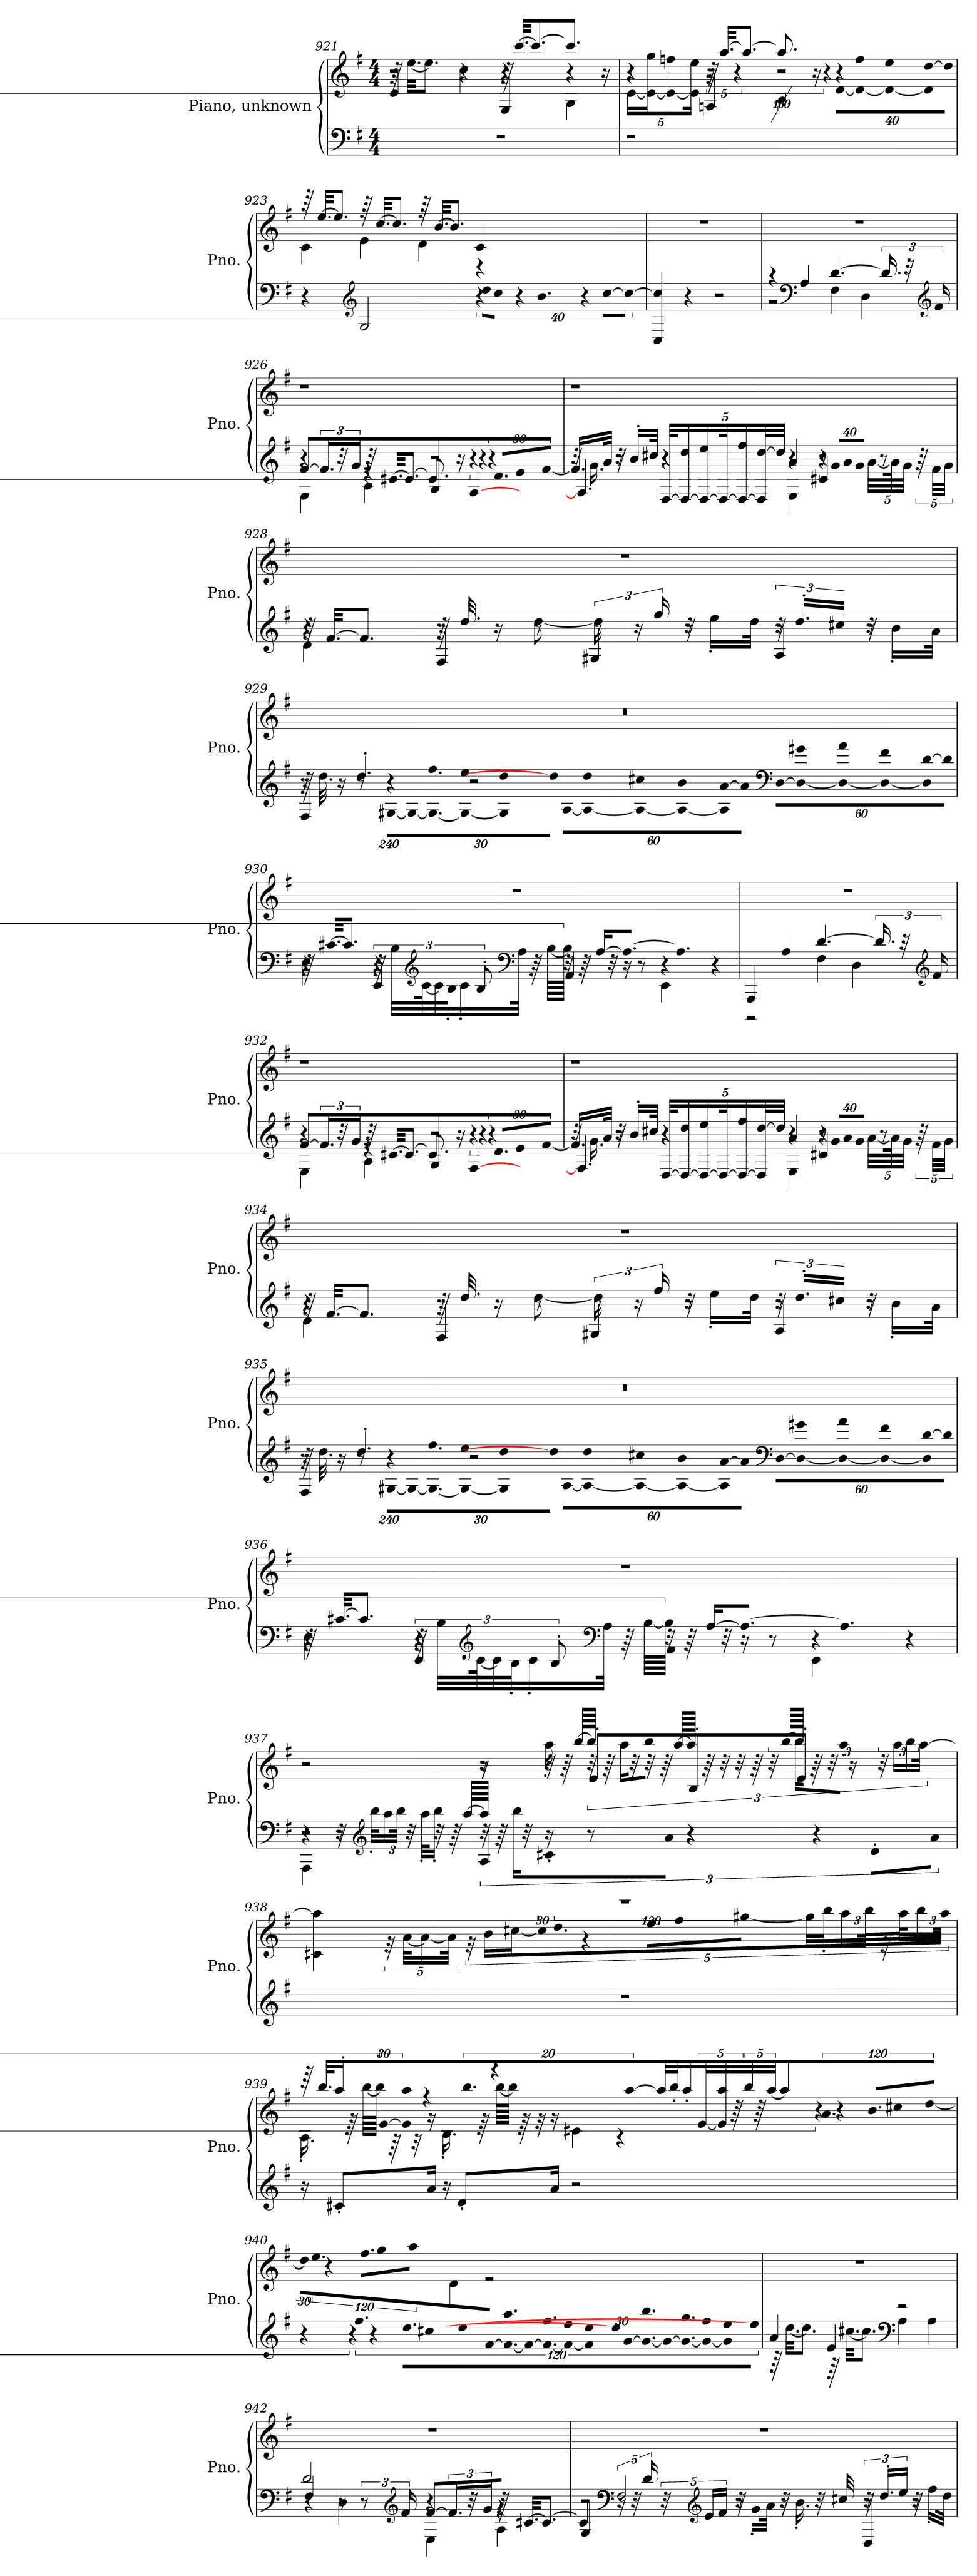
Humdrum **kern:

**kern	**kern
*part1	*part1
*staff2	*staff1
*I"Piano, unknown	*
*I'Pno.	*
!!LO:LB:g=z
*clefF4	*clefG2
*k[f#]	*k[f#]
*M4/4	*M4/4
=921	=921
*	*^
*	*	*^
1r	2r	64r	4c/
.	.	[32.ee\KKL	.
.	.	8.ee\J]	.
.	.	4cc\	4r
.	64r	4r	4E/
.	[32.ccc/KKL	.	.
.	8.ccc/_	.	.
.	8.ccc/J]	4G\	4r
.	16r	.	.
=922	=922	=922	=922
1r	4r	[20c\LL	4r
.	.	20c\_ 20gg\J	.
.	.	10c\_ 10ffn\	.
.	.	20c\] 20ee\Jk	.
.	64r	20r	4Fn/
.	[32.aa/KKL	.	.
.	.	5r	.
.	8.aa/J_	.	.
!	!	!LO:N:vis=8.	!
.	8.aa/]	640%137A\	2r
.	16r	.	.
!	!	!LO:N:vis=32	!
.	.	640%23r	.
!	!	!LO:N:vis=32	!
.	4r	[640%23d\KLL	.
!	!	!LO:N:vis=16	!
.	.	1920%137d\_ 1920%137ff\	.
!	!	!LO:N:vis=16	!
.	.	1920%137d\_ 1920%137ee\	.
!	!	!LO:N:vis=32	!
.	.	640%23d\] [640%23dd\L	.
!	!	!LO:N:vis=32	!
.	.	640%23dd\JJJ]	.
1920ryy	1920ryy	.	1920ryy
*	*	*v	*v
!!LO:LB:g=z
=923	=923	=923
4r	64r	4c\
.	[32.ee/KKL	.
.	8.ee/J]	.
*clefG2	*	*
2G/	64r	4e\
.	[32.cc/KKL	.
.	8.cc/J]	.
.	64r	4d\
.	[32.b/KKL	.
.	8.b/J]	.
!LO:N:vis=64	!	!
960%17r	4c/	4r
!LO:N:vis=32	!	!
640%23dd\LLL	.	.
!LO:N:vis=64	!	!
960%17cc\JJJk	.	.
!LO:N:vis=128	!	!
1920%17r	.	.
!LO:N:vis=64.	!	!
640%17b\	.	.
1920ryy	.	.
!LO:N:vis=128	!	!
1920%17r	.	.
!LO:N:vis=256	!	!
[1920%17cc\KKKKL	.	.
8cc\J_	.	.
*	*v	*v
=924	=924
4C/ 4cc/]	1r
4r	.
2r	.
=925	=925
*^	*
4r	2r	1r
*clefF4	*	*
4A/	.	.
[4.d/	4F#\	.
.	4D\	.
24.d/]	.	.
48r	.	.
*clefG2	*	*
24f#/	.	.
!!LO:LB:g=z
=926	=926	=926
*	*^	*
[8f#/L	4E\	4r	1r
24.f#/Jk]	.	.	.
48r	.	.	.
24g/	.	.	.
4r	4A\	64r	.
.	.	[32.c#X/KKL	.
.	.	8.c#/J_	.
4G/	2r	8.c#/]	.
.	.	16r	.
!LO:N:vis=32	!	!	!
640%23r	.	[4F#/	.
!LO:N:vis=32	!	!	!
640%23r	.	.	.
!LO:N:vis=64	!	!	!
960%17r	.	.	.
!LO:N:vis=32.	!	!	!
1920%103d/KLL	.	.	.
!LO:N:vis=16	!	!	!
1920%137e/	.	.	.
!LO:N:vis=32	!	!	!
[640%23f#/JJk	.	.	.
.	1920ryy	1920ryy	1920ryy
!!LO:PB:g=z
=927	=927	=927	=927
16.f#/LL]	32r	4F#/]	1r
.	16.g'\	.	.
32a/JJk	.	.	.
32r	8r	.	.
16b'/LL	.	.	.
32cc#X/JJk	.	.	.
*Xbrackettup	*	*	*
[40D/KLL	4r	4r	.
20D/_ 20dd/	.	.	.
20D/_ 20ee/	.	.	.
40D/K_	.	.	.
20D/_ 20ff#/	.	.	.
40D/] [40dd/L	.	.	.
40dd/JJJ]	.	.	.
4a/	4E\	4r	.
*brackettup	*	*	*
!LO:N:vis=64	!	!	!
960%17r	8r	4c#X/	.
!LO:N:vis=32	!	!	!
640%23g/LLL	.	.	.
!LO:N:vis=32	!	!	!
640%23a/	.	.	.
!LO:N:vis=32	!	!	!
640%23g/JJJ	.	.	.
.	[40a\LLL	.	.
8r	.	.	.
.	80a\K]	.	.
.	40g\JJJ	.	.
.	80r	.	.
.	40f#\LLL	.	.
.	40g\JJJ	.	.
.	1920ryy	1920ryy	1920ryy
!!LO:LB:g=z
=928	=928	=928	=928
64r	4d\	4r	1r
[32.f#/KKL	.	.	.
8.f#/J]	.	.	.
64r	8r	4F#/	.
32.dd/	.	.	.
16r	.	.	.
8r	[8dd\	.	.
12r	16dd\]	4G#X/	.
.	16r	.	.
24ff#/	.	.	.
8r	32r	.	.
.	16ee'\LL	.	.
.	32dd\JJk	.	.
48r	8r	4A/	.
24.dd'/LL	.	.	.
24cc#X/JJ	.	.	.
8r	32r	.	.
.	16b'\LL	.	.
.	32a\JJk	.	.
!!LO:LB:g=z
=929	=929	=929	=929
8r	64r	4F#/	1r
.	32.dd\	.	.
.	16r	.	.
4.dd'/	8r	.	.
*	*Xbrackettup	*	*
!	!LO:N:vis=16	!	!
.	[1920%137G#X\LL	4r	.
!	!LO:N:vis=64	!	!
.	960%17G#\KL_	.	.
!	!LO:N:vis=32.	!	!
.	1920%103G#\_ 1920%103ff#\J	.	.
!	!LO:N:vis=16	!	!
.	1920%137G#\_ 1920%137ee\	.	.
!	!LO:N:vis=64	!	!
.	960%17G#\] [960%17dd\LL	.	.
.	1920ryy	.	.
!	!LO:N:vis=64	!	!
.	960%17dd\JJJJ]	.	.
!	!LO:N:vis=32	!	!
2r	[1920%53A\KLL	2r	.
!	!LO:N:vis=16	!	!
.	1920%107A\_ 1920%107dd\	.	.
!	!LO:N:vis=16	!	!
.	1920%107A\_ 1920%107cc#X\	.	.
!	!LO:N:vis=16	!	!
.	1920%107A\_ 1920%107b\	.	.
!	!LO:N:vis=32	!	!
.	1920%53A\] [1920%53a\L	.	.
!	!LO:N:vis=32	!	!
.	1920%53a\JJJ]	.	.
*clefF4	*	*	*
!	!LO:N:vis=32	!	!
.	[1920%53D\KLL	.	.
!	!LO:N:vis=16	!	!
.	1920%107D\_ 1920%107g#X\	.	.
!	!LO:N:vis=16	!	!
.	1920%107D\_ 1920%107a\	.	.
!	!LO:N:vis=16	!	!
.	1920%107D\_ 1920%107f#\	.	.
!	!LO:N:vis=32	!	!
.	1920%53D\] [1920%53d\L	.	.
!	!LO:N:vis=32	!	!
.	1920%53d\JJJ]	.	.
!!LO:LB:g=z
=930	=930	=930	=930
64r	4E\	4r	1r
[32.c#X/KKL	.	.	.
8.c#/J]	.	.	.
*brackettup	*	*	*
6r	64r	4EE/	.
.	32B\LLL	.	.
*clefG2	*	*	*
.	[64c#\K	.	.
.	32c#\]	.	.
.	32B'\J	.	.
.	16c#'\	.	.
12B'/	.	.	.
*clefF4	*	*	*
.	32A\JJk	.	.
.	64r	.	.
.	[64B\LLLL	.	.
48r	64B\JJJJ]	4AA/	.
.	64r	.	.
[24A/KL	.	.	.
.	32r	.	.
8.A/J_	16r	.	.
.	8r	.	.
8.A/]	4EE\	4r	.
16r	.	.	.
*	*v	*v	*
=931	=931	=931
4AAA/	2r	1r
4A/	.	.
[4.d/	4F#\	.
.	4D\	.
24.d/]	.	.
48r	.	.
*clefG2	*	*
24f#/	.	.
!!LO:LB:g=z
=932	=932	=932
*	*^	*
[8f#/L	4E\	4r	1r
24.f#/Jk]	.	.	.
48r	.	.	.
24g/	.	.	.
4r	4A\	64r	.
.	.	[32.c#X/KKL	.
.	.	8.c#/J_	.
4G/	2r	8.c#/]	.
.	.	16r	.
!LO:N:vis=32	!	!	!
640%23r	.	[4F#/	.
!LO:N:vis=32	!	!	!
640%23r	.	.	.
!LO:N:vis=64	!	!	!
960%17r	.	.	.
!LO:N:vis=32.	!	!	!
1920%103d/KLL	.	.	.
!LO:N:vis=16	!	!	!
1920%137e/	.	.	.
!LO:N:vis=32	!	!	!
[640%23f#/JJk	.	.	.
.	1920ryy	1920ryy	1920ryy
!!LO:LB:g=z
=933	=933	=933	=933
16.f#/LL]	32r	4F#/]	1r
.	16.g'\	.	.
32a/JJk	.	.	.
32r	8r	.	.
16b'/LL	.	.	.
32cc#X/JJk	.	.	.
*Xbrackettup	*	*	*
[40D/KLL	4r	4r	.
20D/_ 20dd/	.	.	.
20D/_ 20ee/	.	.	.
40D/K_	.	.	.
20D/_ 20ff#/	.	.	.
40D/] [40dd/L	.	.	.
40dd/JJJ]	.	.	.
4a/	4E\	4r	.
*brackettup	*	*	*
!LO:N:vis=64	!	!	!
960%17r	8r	4c#X/	.
!LO:N:vis=32	!	!	!
640%23g/LLL	.	.	.
!LO:N:vis=32	!	!	!
640%23a/	.	.	.
!LO:N:vis=32	!	!	!
640%23g/JJJ	.	.	.
.	[40a\LLL	.	.
8r	.	.	.
.	80a\K]	.	.
.	40g\JJJ	.	.
.	80r	.	.
.	40f#\LLL	.	.
.	40g\JJJ	.	.
.	1920ryy	1920ryy	1920ryy
!!LO:PB:g=z
=934	=934	=934	=934
64r	4d\	4r	1r
[32.f#/KKL	.	.	.
8.f#/J]	.	.	.
64r	8r	4F#/	.
32.dd/	.	.	.
16r	.	.	.
8r	[8dd\	.	.
12r	16dd\]	4G#X/	.
.	16r	.	.
24ff#/	.	.	.
8r	32r	.	.
.	16ee'\LL	.	.
.	32dd\JJk	.	.
48r	8r	4A/	.
24.dd'/LL	.	.	.
24cc#X/JJ	.	.	.
8r	32r	.	.
.	16b'\LL	.	.
.	32a\JJk	.	.
!!LO:LB:g=z
=935	=935	=935	=935
8r	64r	4F#/	1r
.	32.dd\	.	.
.	16r	.	.
4.dd'/	8r	.	.
*	*Xbrackettup	*	*
!	!LO:N:vis=16	!	!
.	[1920%137G#X\LL	4r	.
!	!LO:N:vis=64	!	!
.	960%17G#\KL_	.	.
!	!LO:N:vis=32.	!	!
.	1920%103G#\_ 1920%103ff#\J	.	.
!	!LO:N:vis=16	!	!
.	1920%137G#\_ 1920%137ee\	.	.
!	!LO:N:vis=64	!	!
.	960%17G#\] [960%17dd\LL	.	.
.	1920ryy	.	.
!	!LO:N:vis=64	!	!
.	960%17dd\JJJJ]	.	.
!	!LO:N:vis=32	!	!
2r	[1920%53A\KLL	2r	.
!	!LO:N:vis=16	!	!
.	1920%107A\_ 1920%107dd\	.	.
!	!LO:N:vis=16	!	!
.	1920%107A\_ 1920%107cc#X\	.	.
!	!LO:N:vis=16	!	!
.	1920%107A\_ 1920%107b\	.	.
!	!LO:N:vis=32	!	!
.	1920%53A\] [1920%53a\L	.	.
!	!LO:N:vis=32	!	!
.	1920%53a\JJJ]	.	.
*clefF4	*	*	*
!	!LO:N:vis=32	!	!
.	[1920%53D\KLL	.	.
!	!LO:N:vis=16	!	!
.	1920%107D\_ 1920%107g#X\	.	.
!	!LO:N:vis=16	!	!
.	1920%107D\_ 1920%107a\	.	.
!	!LO:N:vis=16	!	!
.	1920%107D\_ 1920%107f#\	.	.
!	!LO:N:vis=32	!	!
.	1920%53D\] [1920%53d\L	.	.
!	!LO:N:vis=32	!	!
.	1920%53d\JJJ]	.	.
!!LO:LB:g=z
=936	=936	=936	=936
64r	4E\	4r	1r
[32.c#X/KKL	.	.	.
8.c#/J]	.	.	.
*brackettup	*	*	*
6r	64r	4EE/	.
.	32B\LLL	.	.
*clefG2	*	*	*
.	[64c#\K	.	.
.	32c#\]	.	.
.	32B'\J	.	.
.	16c#'\	.	.
12B'/	.	.	.
*clefF4	*	*	*
.	32A\JJk	.	.
.	64r	.	.
.	[64B\LLLL	.	.
48r	64B\JJJJ]	4AA/	.
.	64r	.	.
[24A/KL	.	.	.
.	32r	.	.
8.A/J_	16r	.	.
.	8r	.	.
8.A/]	4EE\	4r	.
16r	.	.	.
!!LO:LB:g=z
=937	=937	=937	=937
*	*	*	*^
*	*	*	*	*^
4r	4AAA\	2r	2r	2r	2r
8r	32r	.	.	.	.
*clefG2	*	*	*	*	*
.	32bb'\KLL	.	.	.	.
*	*Xbrackettup	*	*	*	*
.	24aa\	.	.	.	.
.	48bb\JJk	.	.	.	.
16r	32r	.	.	.	.
.	32aa'\KLL	.	.	.	.
32r	16bb'\JJ	.	.	.	.
64r	.	.	.	.	.
[64aa/LLLL	.	.	.	.	.
*	*brackettup	*	*	*	*
64aa/JJJJ]	48r	4A'/	16r	16r	8r
64r	.	.	.	.	.
.	24bb\KL	.	.	.	.
32r	.	.	.	.	.
16r	8c#X'\	.	32r	16aa'\	.
.	.	.	64r	.	.
.	.	.	[64bb/LLLL	.	.
8r	.	.	64bb/JJJJ]	48r	8e'/L
.	.	.	64r	.	.
.	.	.	.	24aa\LL	.
.	.	.	32r	.	.
.	16a\Jk	.	32r	16bb'\JJ	.
.	.	.	64r	.	.
.	.	.	[64aa/LLLL	.	.
4r	16r	4r	64aa/JJJJ]	48r	8B'/
.	.	.	64r	.	.
.	.	.	.	24bb\LL	.
.	.	.	32r	.	.
.	8d'\L	.	32r	16aa'\JJ	.
.	.	.	64r	.	.
.	.	.	[64bb/LLLL	.	.
.	.	.	64bb/JJJJ]	48r	8e'/J
.	.	.	64r	.	.
.	.	.	.	24aa\LL	.
.	.	.	32r	.	.
*	*	*	*	*Xbrackettup	*
.	16a\Jk	.	16r	24bb\	.
.	.	.	.	[48aa\JJk	.
*v	*v	*v	*	*	*
*	*	*v	*v
!!LO:LB:g=z
=938	=938	=938
1r	1r	4c#X\ 4aa\]
*	*	*brackettup
.	.	40r
.	.	[40a\KLL
.	.	20a\_
.	.	40a\JJk]
.	.	40r
.	.	20b\LL
.	.	[20cc#X\
!	!	!LO:N:vis=64
.	.	960%17cc#\KL]
!	!	!LO:N:vis=32.
.	.	1920%103dd\JJJ
!	!	!LO:N:vis=64
.	.	960%17r
!	!	!LO:N:vis=32.
.	.	1920%103ee\KLL
!	!	!LO:N:vis=16
.	.	1920%137ff#\
!	!	!LO:N:vis=32
.	.	[640%23gg#X\JJk
.	.	32gg#\LLL]
.	.	32bb'\J
*	*	*Xbrackettup
.	.	24aa\
.	.	48bb\JJk
.	.	32r
.	.	32aa'\KLL
.	.	24bb\
.	.	48aa\JJk
!!LO:LB:g=z	!!
=939	=939	=939
16r	64r	16.A'\
.	32.bb/KLL	.
8c#X'/L	16aa'/	.
.	.	64r
.	.	[64bb\LLLL
*	*brackettup	*
!	!LO:N:vis=64	!
.	[960%17e/KL	64bb\JJJJ]
.	.	64r
!	!LO:N:vis=32	!
.	640%23e/] 640%23aa/JJJ	.
.	.	32r
!	!LO:N:vis=128	!
.	1920%17r	.
!	!LO:N:vis=64.	!
16a/Jk	640%17bb/	16r
!	!LO:N:vis=64	!
.	960%17r	.
.	1920ryy	.
!	!LO:N:vis=64	!
.	[960%17aa/	.
16r	32aa/LLL]	16.B'\
.	32bb'/J	.
8d'/L	16aa'/	.
.	.	64r
.	.	[64bb\LLLL
.	[40e/L	64bb\JJJJ]
.	.	64r
.	40e/] 40aa/JJJ	.
.	.	32r
.	80r	.
16a/Jk	40bb/	16r
.	80r	.
.	[40aa/	.
2r	4aa/]	4c#X\
!	!LO:N:vis=64	!
.	960%17r	4r
!	!LO:N:vis=32.	!
.	1920%103a/	.
!	!LO:N:vis=64	!
.	960%17r	.
!	!LO:N:vis=32.	!
.	1920%103b/KLL	.
!	!LO:N:vis=16	!
.	1920%137cc#X/	.
!	!LO:N:vis=32	!
.	[640%23dd/JJk	.
*	*v	*v
!!LO:PB:g=z
=940	=940
!	!LO:N:vis=64
4r	960%17dd\KLLL]
!	!LO:N:vis=32.
.	1920%103ee\JJJ
!	!LO:N:vis=64
.	960%17r
!	!LO:N:vis=32.
.	1920%103ff#\KLL
!	!LO:N:vis=16
.	1920%137gg\
!	!LO:N:vis=32
.	640%23aa\JJk
!LO:N:vis=64	!
960%17r	4d/
!LO:N:vis=32.	!
1920%103ff#\	.
!LO:N:vis=64	!
960%17r	.
!LO:N:vis=32.	!
1920%103dd\KLL	.
!LO:N:vis=16	!
1920%137cc#X\	.
!LO:N:vis=32	!
640%23dd\L	.
*Xbrackettup	*
!LO:N:vis=64	!
[960%17f#\K	2r
!LO:N:vis=32.	!
1920%103f#\_ 1920%103aa\	.
!LO:N:vis=64	!
960%17f#\K_	.
!LO:N:vis=32.	!
1920%103f#\_ 1920%103ff#\J	.
!LO:N:vis=16	!
1920%137f#\_ 1920%137ee\	.
!LO:N:vis=64	!
960%17f#\] [960%17dd\LL	.
1920ryy	.
!LO:N:vis=64	!
960%17dd\]	.
!LO:N:vis=64	!
[960%17g\J	.
!LO:N:vis=32.	!
1920%103g\_ 1920%103bb\	.
!LO:N:vis=64	!
960%17g\K_	.
!LO:N:vis=32.	!
1920%103g\_ 1920%103gg\J	.
!LO:N:vis=16	!
1920%137g\_ 1920%137ff#\	.
!LO:N:vis=64	!
960%17g\] [960%17ee\LL	.
1920ryy	.
!LO:N:vis=64	!
960%17ee\JJJJ]	.
!!LO:LB:g=z
=941	=941
*^	*
4a/	64r	1r
.	[32.dd\KKL	.
.	8.dd\J]	.
4e/	64r	.
.	[32.cc#X\KKL	.
.	8.cc#\J]	.
*clefF4	*	*
2r	4A\	.
.	4A\	.
=942	=942	=942
*	*^	*
4F#/	4r	2d/	1r
8r	4D\	.	.
*brackettup	*	*	*
12r	.	.	.
*clefG2	*	*	*
24f#/	.	.	.
[8f#/L	4E\	4r	.
24.f#/Jk]	.	.	.
48r	.	.	.
24g/	.	.	.
4r	4A\	64r	.
.	.	[32.c#X/KKL	.
.	.	8.c#/J_	.
!!LO:LB:g=z
=943	=943	=943	=943
4G/	2r	4c#/]	1r
*clefF4	*	*	*
20r	.	2F#/	.
40r	.	.	.
20d/	.	.	.
40r	.	.	.
*clefG2	*	*	*
20e/LL	.	.	.
20f#/JJ	.	.	.
8r	32r	.	.
.	16g'\LL	.	.
.	32a\JJk	.	.
16r	32r	.	.
.	16.b'\	.	.
32r	.	.	.
32cc#X/	.	.	.
48r	8r	4D/	.
24.dd'/LL	.	.	.
24ee/JJ	.	.	.
8r	32r	.	.
.	16ff#'\LL	.	.
.	32dd\JJk	.	.
*v	*v	*v	*
=	=
*-	*-
